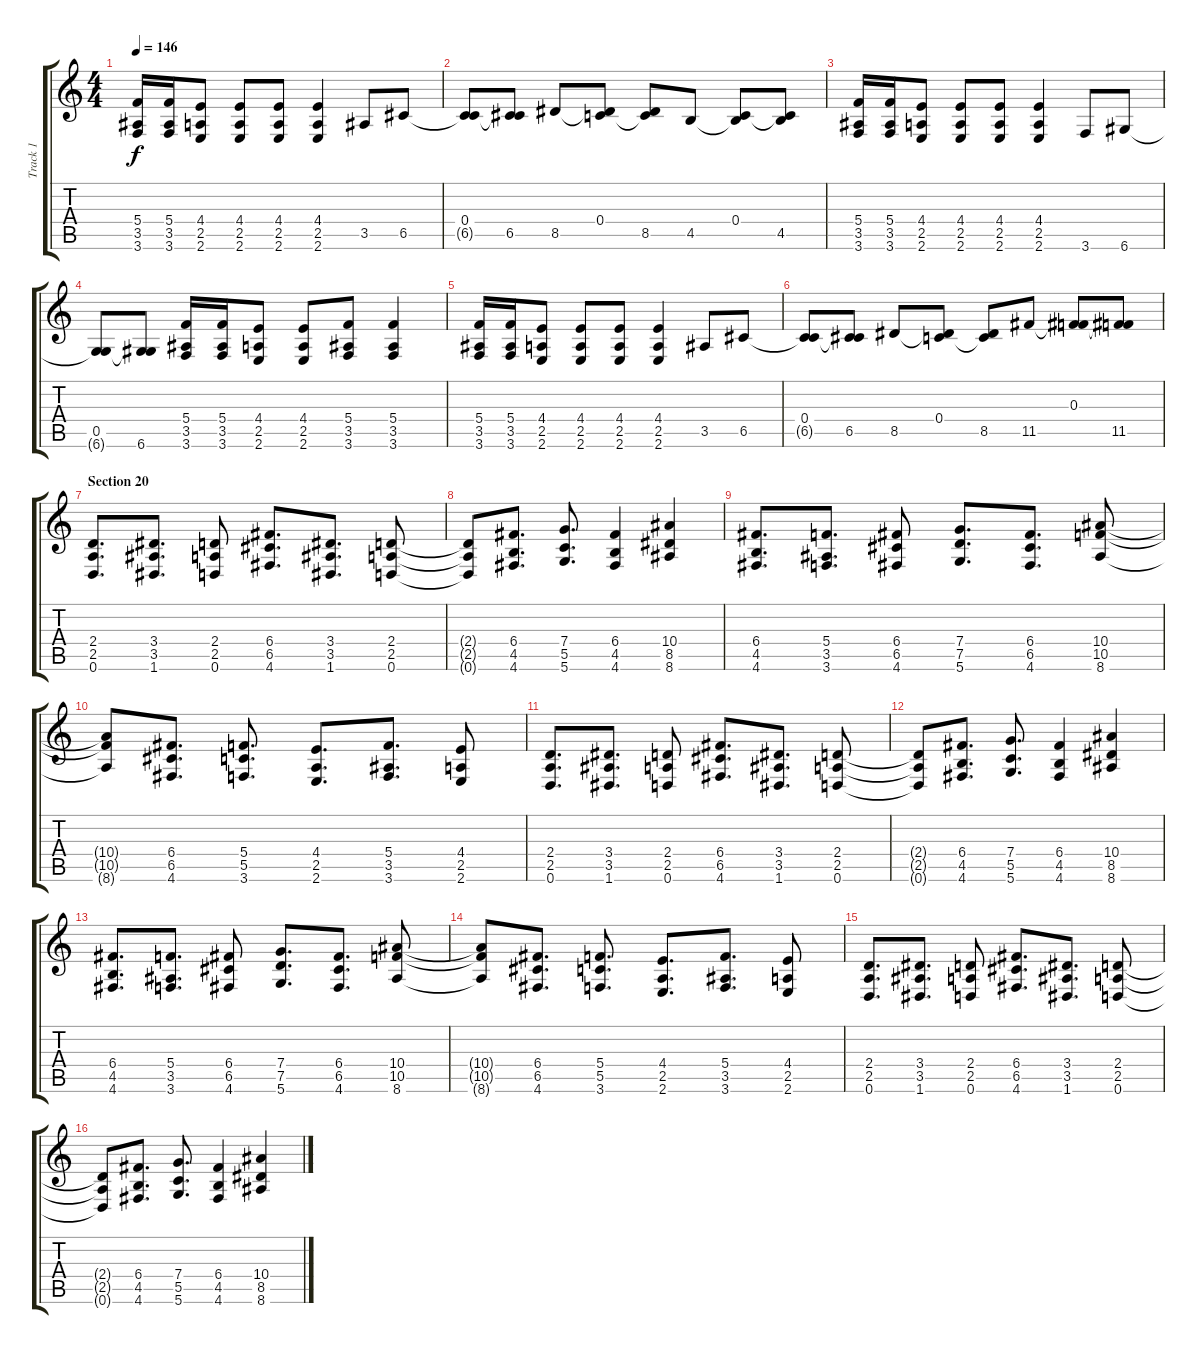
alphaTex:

\track ("Track 1" "Track 1") {instrument distortionguitar}
\staff {score tabs}
\tuning (D4 A3 F3 C3 G2 D2) {hide}
\ts (4 4)
\tempo 146
\clef g2
\ks c
(5.4 3.5 3.6).16{dy f} (5.4 3.5 3.6).16 (4.4 2.5 2.6).8 (4.4 2.5 2.6).8 (4.4 2.5 2.6).8 (4.4 2.5 2.6).4 3.5.8 6.5.8 |
(0.4 6.5{t}).8 (0.4{t} 6.5).8 8.5.8 (0.4 8.5{t}).8 (0.4{t} 8.5).8 4.5.8 (0.4 4.5{t}).8 (0.4{t} 4.5).8 |
(5.4 3.5 3.6).16 (5.4 3.5 3.6).16 (4.4 2.5 2.6).8 (4.4 2.5 2.6).8 (4.4 2.5 2.6).8 (4.4 2.5 2.6).4 3.6.8 6.6.8 |
(0.5 6.6{t}).8 (0.5{t} 6.6).8 (5.4 3.5 3.6).16 (5.4 3.5 3.6).16 (4.4 2.5 2.6).8 (4.4 2.5 2.6).8 (5.4 3.5 3.6).8 (5.4 3.5 3.6).4 |
(5.4 3.5 3.6).16 (5.4 3.5 3.6).16 (4.4 2.5 2.6).8 (4.4 2.5 2.6).8 (4.4 2.5 2.6).8 (4.4 2.5 2.6).4 3.5.8 6.5.8 |
(0.4 6.5{t}).8 (0.4{t} 6.5).8 8.5.8 (0.4 8.5{t}).8 (0.4{t} 8.5).8 11.5.8 (0.3 11.5{t}).8 (0.3{t} 11.5).8 |
\section ("" "Section 20")
(2.4 2.5 0.6).8{d} (3.4 3.5 1.6).8{d} (2.4 2.5 0.6).8 (6.4 6.5 4.6).8{d} (3.4 3.5 1.6).8{d} (2.4 2.5 0.6).8 |
(2.4{t} 2.5{t} 0.6{t}).8 (6.4 4.5 4.6).8{d} (7.4 5.5 5.6).8{d} (6.4 4.5 4.6).4 (10.4 8.5 8.6).4 |
(6.4 4.5 4.6).8{d} (5.4 3.5 3.6).8{d} (6.4 6.5 4.6).8 (7.4 7.5 5.6).8{d} (6.4 6.5 4.6).8{d} (10.4 10.5 8.6).8 |
(10.4{t} 10.5{t} 8.6{t}).8 (6.4 6.5 4.6).8{d} (5.4 5.5 3.6).8{d} (4.4 2.5 2.6).8{d} (5.4 3.5 3.6).8{d} (4.4 2.5 2.6).8 |
(2.4 2.5 0.6).8{d} (3.4 3.5 1.6).8{d} (2.4 2.5 0.6).8 (6.4 6.5 4.6).8{d} (3.4 3.5 1.6).8{d} (2.4 2.5 0.6).8 |
(2.4{t} 2.5{t} 0.6{t}).8 (6.4 4.5 4.6).8{d} (7.4 5.5 5.6).8{d} (6.4 4.5 4.6).4 (10.4 8.5 8.6).4 |
(6.4 4.5 4.6).8{d} (5.4 3.5 3.6).8{d} (6.4 6.5 4.6).8 (7.4 7.5 5.6).8{d} (6.4 6.5 4.6).8{d} (10.4 10.5 8.6).8 |
(10.4{t} 10.5{t} 8.6{t}).8 (6.4 6.5 4.6).8{d} (5.4 5.5 3.6).8{d} (4.4 2.5 2.6).8{d} (5.4 3.5 3.6).8{d} (4.4 2.5 2.6).8 |
(2.4 2.5 0.6).8{d} (3.4 3.5 1.6).8{d} (2.4 2.5 0.6).8 (6.4 6.5 4.6).8{d} (3.4 3.5 1.6).8{d} (2.4 2.5 0.6).8 |
(2.4{t} 2.5{t} 0.6{t}).8 (6.4 4.5 4.6).8{d} (7.4 5.5 5.6).8{d} (6.4 4.5 4.6).4 (10.4 8.5 8.6).4
